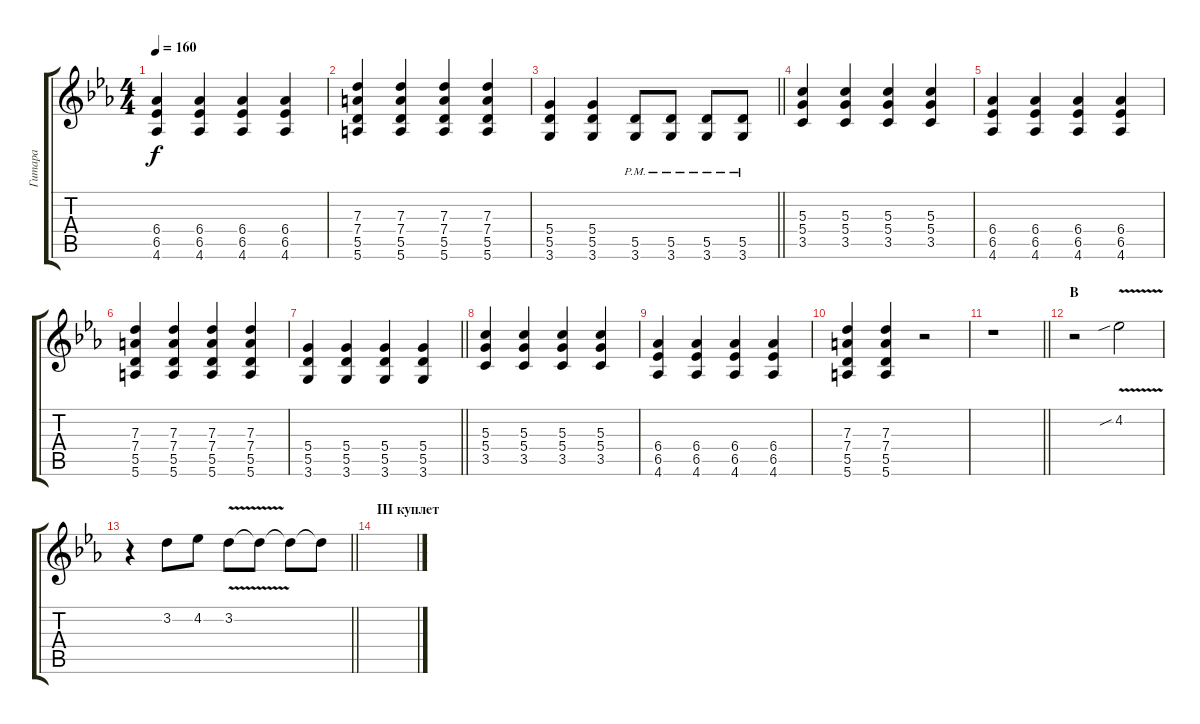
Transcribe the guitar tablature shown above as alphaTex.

\track ("Гитара" "Гитара") {instrument distortionguitar}
\staff {score tabs}
\tuning (E4 B3 G3 D3 A2 E2) {hide}
\ts (4 4)
\tempo 160
\clef g2
\ks cminor
(6.4 6.5 4.6).4{dy f} (6.4 6.5 4.6).4 (6.4 6.5 4.6).4 (6.4 6.5 4.6).4 |
(7.3 7.4 5.5 5.6).4 (7.3 7.4 5.5 5.6).4 (7.3 7.4 5.5 5.6).4 (7.3 7.4 5.5 5.6).4 |
\barLineRight lightlight
(5.4 5.5 3.6).4 (5.4 5.5 3.6).4 (5.5{pm} 3.6{pm}).8 (5.5{pm} 3.6{pm}).8 (5.5{pm} 3.6{pm}).8 (5.5{pm} 3.6{pm}).8 |
(5.3 5.4 3.5).4 (5.3 5.4 3.5).4 (5.3 5.4 3.5).4 (5.3 5.4 3.5).4 |
(6.4 6.5 4.6).4 (6.4 6.5 4.6).4 (6.4 6.5 4.6).4 (6.4 6.5 4.6).4 |
(7.3 7.4 5.5 5.6).4 (7.3 7.4 5.5 5.6).4 (7.3 7.4 5.5 5.6).4 (7.3 7.4 5.5 5.6).4 |
\barLineRight lightlight
(5.4 5.5 3.6).4 (5.4 5.5 3.6).4 (5.4 5.5 3.6).4 (5.4 5.5 3.6).4 |
(5.3 5.4 3.5).4 (5.3 5.4 3.5).4 (5.3 5.4 3.5).4 (5.3 5.4 3.5).4 |
(6.4 6.5 4.6).4 (6.4 6.5 4.6).4 (6.4 6.5 4.6).4 (6.4 6.5 4.6).4 |
(7.3 7.4 5.5 5.6).4 (7.3 7.4 5.5 5.6).4 r.2 |
\barLineRight lightlight
r.1 |
\section ("" "B")
r.2 4.2{v sib}.2 |
\barLineRight lightlight
r.4 3.2.8 4.2.8 3.2{v}.8 3.2{t}.8 3.2{t}.8 3.2{t}.8 |
\section ("" "III куплет")
